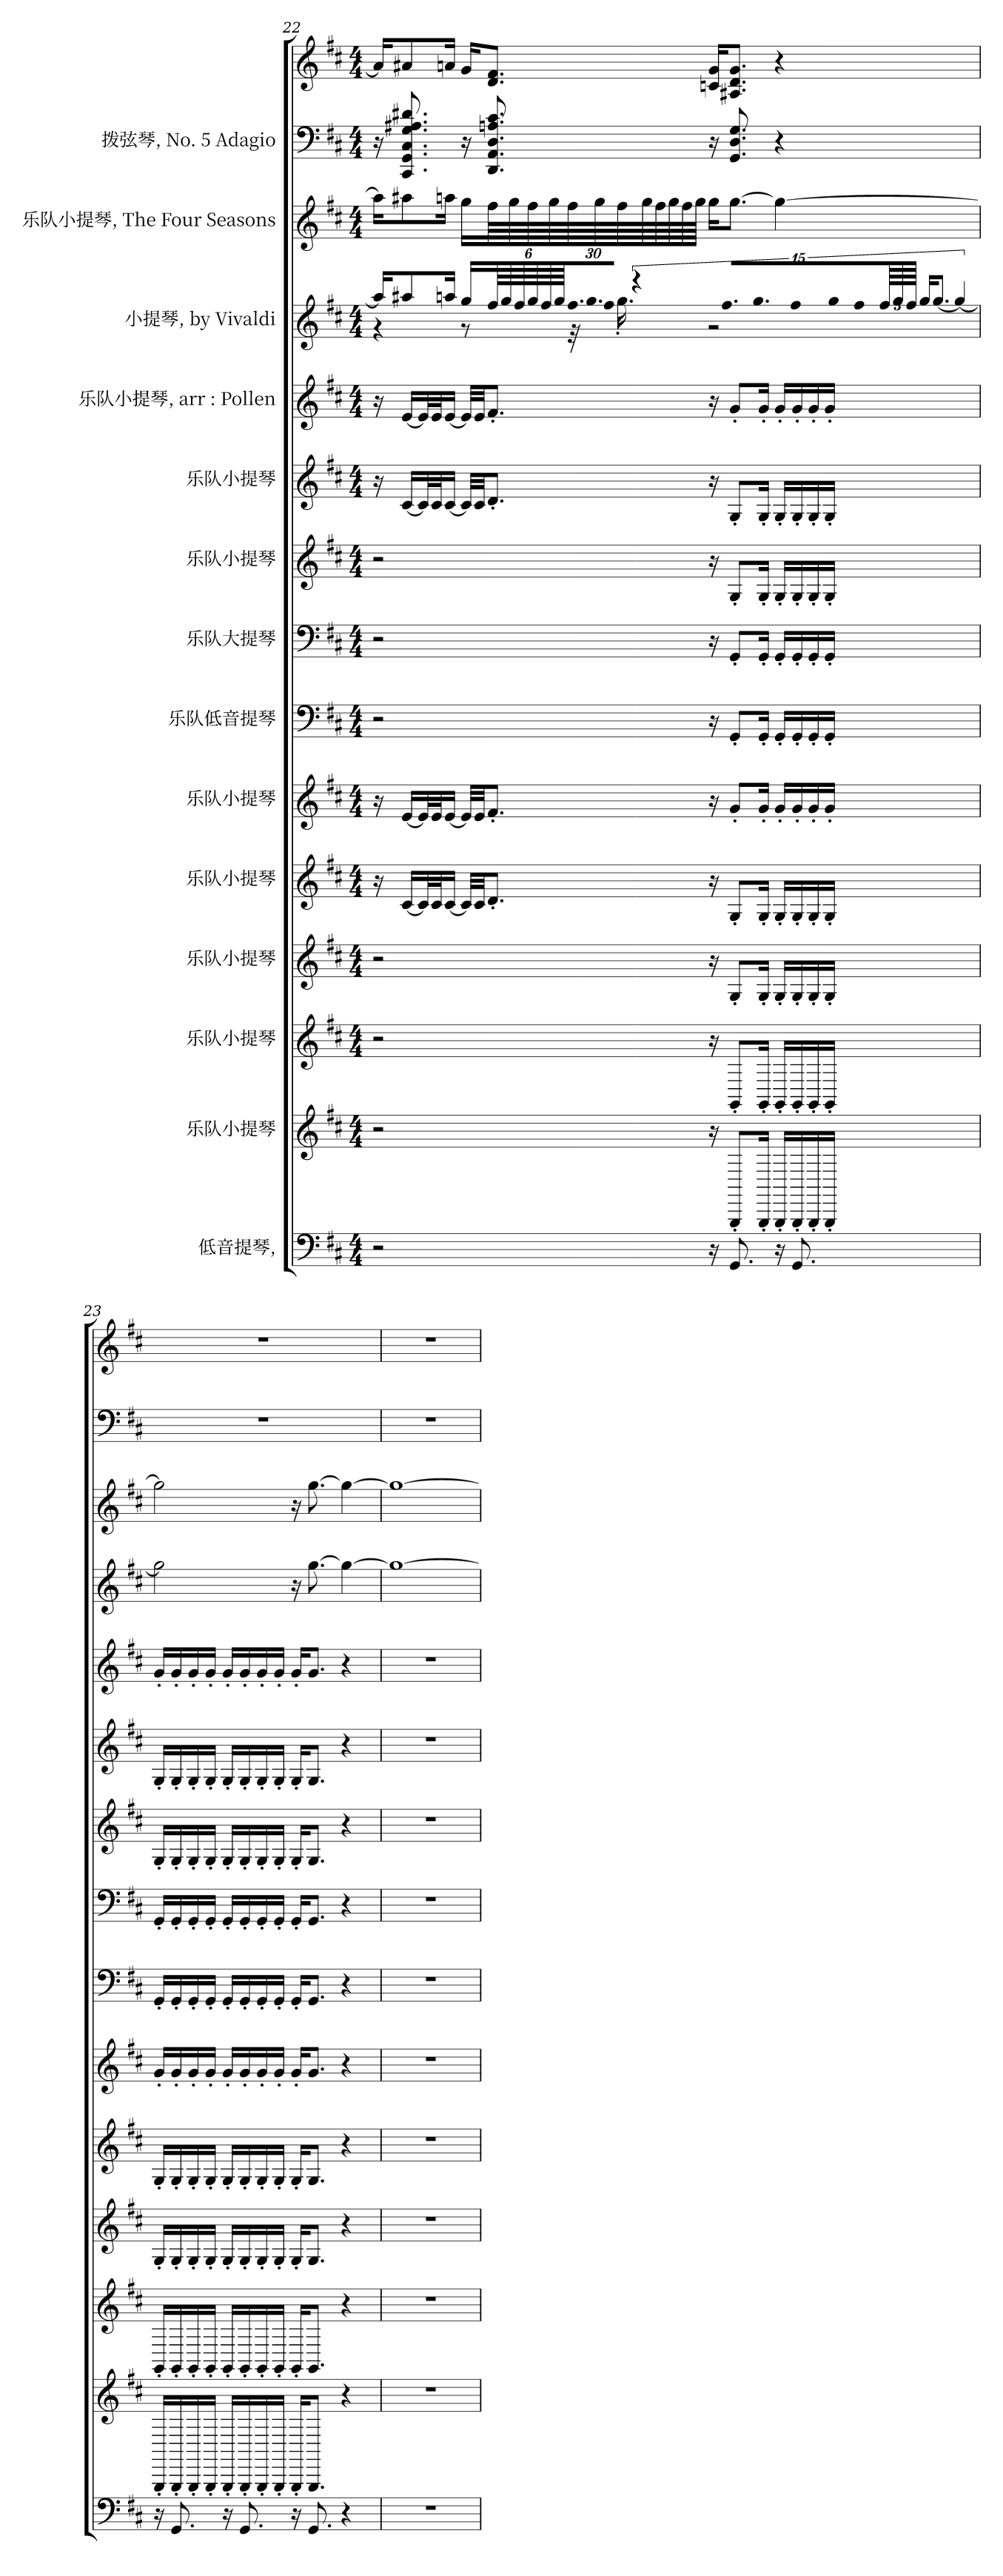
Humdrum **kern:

**kern	**kern	**kern	**kern	**kern	**kern	**kern	**kern	**kern	**kern	**kern	**kern	**kern	**kern	**kern
*part14	*part13	*part12	*part11	*part10	*part9	*part8	*part7	*part6	*part5	*part4	*part3	*part2	*part1	*part1
*staff15	*staff14	*staff13	*staff12	*staff11	*staff10	*staff9	*staff8	*staff7	*staff6	*staff5	*staff4	*staff3	*staff2	*staff1
*I"低音提琴,	*I"乐队小提琴	*I"乐队小提琴	*I"乐队小提琴	*I"乐队小提琴	*I"乐队小提琴	*I"乐队低音提琴	*I"乐队大提琴	*I"乐队小提琴	*I"乐队小提琴	*I"乐队小提琴, arr : Pollen	*I"小提琴, by Vivaldi	*I"乐队小提琴, The Four Seasons	*I"拨弦琴, No. 5 Adagio	*
!!LO:PB:g=z
*clefF4	*clefG2	*clefG2	*clefG2	*clefG2	*clefG2	*clefF4	*clefF4	*clefG2	*clefG2	*clefG2	*clefG2	*clefG2	*clefF4	*clefG2
*ITrd7c12	*	*	*	*	*	*ITrd7c12	*	*	*	*	*	*	*	*
*k[f#c#]	*k[f#c#]	*k[f#c#]	*k[f#c#]	*k[f#c#]	*k[f#c#]	*k[f#c#]	*k[f#c#]	*k[f#c#]	*k[f#c#]	*k[f#c#]	*k[f#c#]	*k[f#c#]	*k[f#c#]	*k[f#c#]
*M4/4	*M4/4	*M4/4	*M4/4	*M4/4	*M4/4	*M4/4	*M4/4	*M4/4	*M4/4	*M4/4	*M4/4	*M4/4	*M4/4	*M4/4
=22	=22	=22	=22	=22	=22	=22	=22	=22	=22	=22	=22	=22	=22	=22
*	*	*	*	*	*	*	*	*	*	*	*^	*	*	*
2r	2r	2r	2r	16r	16r	2r	2r	2r	16r	16r	16aa/KL]	4r	16aa\KL]	16r	16a/KL]
*	*	*	*	*	*	*	*	*	*	*	*	*	*	*	*MM40
.	.	.	.	[16c#/LL	[16e/LL	.	.	.	[16c#/LL	[16e/LL	8aa#X/	.	8aa#X\	8.CC#/ 8.GG/ 8.C#/ 8.G/ 8.A#X/ 8.d#X/	8a#X/
.	.	.	.	32c#/L]	32e/L]	.	.	.	32c#/L]	32e/L]	.	.	.	.	.
.	.	.	.	32c#/J	32e/J	.	.	.	32c#/J	32e/J	.	.	.	.	.
*	*	*	*	*	*	*	*	*	*	*	*	*	*	*	*MM37
.	.	.	.	[16c#/JJ	[16e/JJ	.	.	.	[16c#/JJ	[16e/JJ	16aan/Jk	.	16aan\Jk	.	16an/Jk
.	.	.	.	32c#/LLL]	32e/LLL]	.	.	.	32c#/LLL]	32e/LLL]	16gg/LL	8r	16gg\LL	16r	16g/KL
.	.	.	.	32c#/JJ	32e/JJ	.	.	.	32c#/JJ	32e/JJ	.	.	.	.	.
*	*	*	*	*	*	*	*	*	*	*	*Xbrackettup	*	*	*	*
*	*	*	*	*	*	*	*	*	*	*	*	*	*	*	*MM35
.	.	.	.	8.d'/J	8.f#'/J	.	.	.	8.d'/J	8.f#'/J	96ff#/LL	.	64ff#\LL	8.DD/ 8.AA/ 8.D/ 8.An/ 8.c#/	8.d/ 8.f#/J
.	.	.	.	.	.	.	.	.	.	.	96gg/	.	.	.	.
.	.	.	.	.	.	.	.	.	.	.	.	.	64gg\	.	.
.	.	.	.	.	.	.	.	.	.	.	96ff#/	.	.	.	.
.	.	.	.	.	.	.	.	.	.	.	96gg/	.	64ff#\	.	.
.	.	.	.	.	.	.	.	.	.	.	96ff#/	.	.	.	.
.	.	.	.	.	.	.	.	.	.	.	.	.	64gg\	.	.
.	.	.	.	.	.	.	.	.	.	.	96gg/	.	.	.	.
*	*	*	*	*	*	*	*	*	*	*	*brackettup	*	*	*	*
!	!	!	!	!	!	!	!	!	!	!	!LO:N:vis=256.	!	!	!	!
.	.	.	.	.	.	.	.	.	.	.	1920%17ff#/L	32r	64ff#\	.	.
!	!	!	!	!	!	!	!	!	!	!	!LO:N:vis=256.	!	!	!	!
.	.	.	.	.	.	.	.	.	.	.	1920%17gg/J	.	.	.	.
.	.	.	.	.	.	.	.	.	.	.	.	.	64gg\	.	.
!	!	!	!	!	!	!	!	!	!	!	!LO:N:vis=256%9	!	!	!	!
.	.	.	.	.	.	.	.	.	.	.	960%17ff#/JJJJ	.	.	.	.
.	.	.	.	.	.	.	.	.	.	.	.	16.gg'\	64ff#\	.	.
.	.	.	.	.	.	.	.	.	.	.	1920ryy	.	.	.	.
!	!	!	!	!	!	!	!	!	!	!	!LO:N:vis=128	!	!	!	!
.	.	.	.	.	.	.	.	.	.	.	1920%17r	.	.	.	.
!	!	!	!	!	!	!	!	!	!	!	!LO:N:vis=256.	!	!	!	!
.	.	.	.	.	.	.	.	.	.	.	1920%17ff#/LLLLL	.	.	.	.
.	.	.	.	.	.	.	.	.	.	.	.	.	64gg\	.	.
!	!	!	!	!	!	!	!	!	!	!	!LO:N:vis=256.	!	!	!	!
.	.	.	.	.	.	.	.	.	.	.	1920%17gg/	.	.	.	.
.	.	.	.	.	.	.	.	.	.	.	128ff#/J	.	64ff#\	.	.
.	.	.	.	.	.	.	.	.	.	.	64gg/	.	.	.	.
.	.	.	.	.	.	.	.	.	.	.	.	.	64gg\	.	.
.	.	.	.	.	.	.	.	.	.	.	128ff#/K	.	.	.	.
*	*	*	*	*	*	*	*	*	*	*	*Xbrackettup	*	*	*	*
.	.	.	.	.	.	.	.	.	.	.	96ff#/	.	64ff#\	.	.
.	.	.	.	.	.	.	.	.	.	.	96gg/	.	.	.	.
.	.	.	.	.	.	.	.	.	.	.	.	.	64gg\JJJJ	.	.
.	.	.	.	.	.	.	.	.	.	.	96ff#/JJJJ	.	.	.	.
16r	16r	16r	16r	16r	16r	16r	16r	16r	16r	16r	16gg/KL	2r	16gg\KL	16r	16cn/ 16g/KL
*	*	*	*	*	*	*	*	*	*	*	*	*	*	*	*MM126
8.GGG/	8GGG'/L	8GG'/L	8G'/L	8G'/L	8g'/L	8GGG'/L	8GG'/L	8G'/L	8G'/L	8g'/L	[8.gg/J	.	[8.gg\J	8.GG/ 8.D/ 8.G/	8.A#X/ 8.d/ 8.g/J
.	16GGG'/Jk	16GG'/Jk	16G'/Jk	16G'/Jk	16g'/Jk	16GGG'/Jk	16GG'/Jk	16G'/Jk	16G'/Jk	16g'/Jk	.	.	.	.	.
16r	16GGG'/LL	16GG'/LL	16G'/LL	16G'/LL	16g'/LL	16GGG'/LL	16GG'/LL	16G'/LL	16G'/LL	16g'/LL	4gg/_	.	4gg\_	4r	4r
8.GGG/	16GGG'/	16GG'/	16G'/	16G'/	16g'/	16GGG'/	16GG'/	16G'/	16G'/	16g'/	.	.	.	.	.
.	16GGG'/	16GG'/	16G'/	16G'/	16g'/	16GGG'/	16GG'/	16G'/	16G'/	16g'/	.	.	.	.	.
.	16GGG'/JJ	16GG'/JJ	16G'/JJ	16G'/JJ	16g'/JJ	16GGG'/JJ	16GG'/JJ	16G'/JJ	16G'/JJ	16g'/JJ	.	.	.	.	.
*	*	*	*	*	*	*	*	*	*	*	*v	*v	*	*	*
!!LO:PB:g=z
=23	=23	=23	=23	=23	=23	=23	=23	=23	=23	=23	=23	=23	=23	=23
16r	16GGG'/LL	16GG'/LL	16G'/LL	16G'/LL	16g'/LL	16GGG'/LL	16GG'/LL	16G'/LL	16G'/LL	16g'/LL	2gg\]	2gg\]	1r	1r
8.GGG/	16GGG'/	16GG'/	16G'/	16G'/	16g'/	16GGG'/	16GG'/	16G'/	16G'/	16g'/	.	.	.	.
.	16GGG'/	16GG'/	16G'/	16G'/	16g'/	16GGG'/	16GG'/	16G'/	16G'/	16g'/	.	.	.	.
.	16GGG'/JJ	16GG'/JJ	16G'/JJ	16G'/JJ	16g'/JJ	16GGG'/JJ	16GG'/JJ	16G'/JJ	16G'/JJ	16g'/JJ	.	.	.	.
16r	16GGG'/LL	16GG'/LL	16G'/LL	16G'/LL	16g'/LL	16GGG'/LL	16GG'/LL	16G'/LL	16G'/LL	16g'/LL	.	.	.	.
8.GGG/	16GGG'/	16GG'/	16G'/	16G'/	16g'/	16GGG'/	16GG'/	16G'/	16G'/	16g'/	.	.	.	.
.	16GGG'/	16GG'/	16G'/	16G'/	16g'/	16GGG'/	16GG'/	16G'/	16G'/	16g'/	.	.	.	.
.	16GGG'/JJ	16GG'/JJ	16G'/JJ	16G'/JJ	16g'/JJ	16GGG'/JJ	16GG'/JJ	16G'/JJ	16G'/JJ	16g'/JJ	.	.	.	.
16r	16GGG'/KL	16GG'/KL	16G'/KL	16G'/KL	16g'/KL	16GGG'/KL	16GG'/KL	16G'/KL	16G'/KL	16g'/KL	16r	16r	.	.
8.GGG/	8.GGG/J	8.GG/J	8.G/J	8.G/J	8.g/J	8.GGG/J	8.GG/J	8.G/J	8.G/J	8.g/J	[8.gg\	[8.gg\	.	.
4r	4r	4r	4r	4r	4r	4r	4r	4r	4r	4r	4gg\_	4gg\_	.	.
=24	=24	=24	=24	=24	=24	=24	=24	=24	=24	=24	=24	=24	=24	=24
1r	1r	1r	1r	1r	1r	1r	1r	1r	1r	1r	1gg_	1gg_	1r	1r
=	=	=	=	=	=	=	=	=	=	=	=	=	=	=
*-	*-	*-	*-	*-	*-	*-	*-	*-	*-	*-	*-	*-	*-	*-
